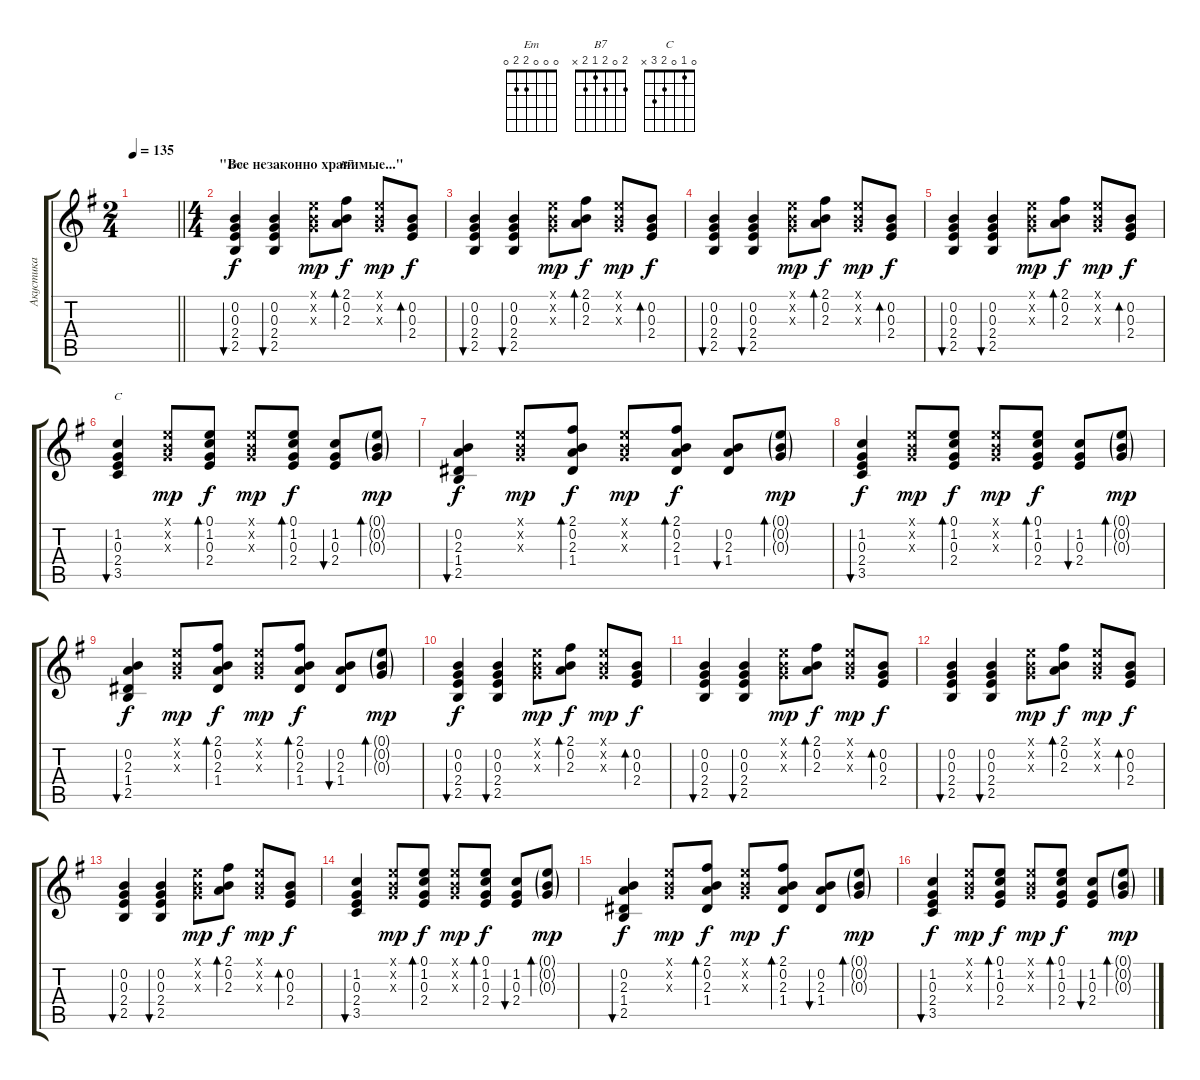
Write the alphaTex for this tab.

\track ("Акустика" "Акустика") {instrument acousticguitarsteel}
\staff {score tabs}
\tuning (E4 B3 G3 D3 A2 E2) {hide}
\chord ("Em" 0 0 0 2 2 0)
\chord ("B7" 2 0 2 1 2 x)
\chord ("C" 0 1 0 2 3 x)
\ts (2 4)
\tempo 135
\clef g2
\barLineRight lightlight
\ks eminor
|
\ts (4 4)
\section ("" "\"Все незаконно хранимые...\"")
(0.2 0.3 2.4 2.5).4{bu 60 ch "Em"} (0.2 0.3 2.4 2.5).4{bu 30} (0.1{x} 0.2{x} 0.3{x}).8{dy mp} (2.1 0.2 2.3).8{bd 30 ch "B7" dy f} (0.1{x} 0.2{x} 0.3{x}).8{dy mp} (0.2 0.3 2.4).8{bd 30 dy f} |
(0.2 0.3 2.4 2.5).4{bu 60} (0.2 0.3 2.4 2.5).4{bu 30} (0.1{x} 0.2{x} 0.3{x}).8{dy mp} (2.1 0.2 2.3).8{bd 30 dy f} (0.1{x} 0.2{x} 0.3{x}).8{dy mp} (0.2 0.3 2.4).8{bd 30 dy f} |
(0.2 0.3 2.4 2.5).4{bu 60} (0.2 0.3 2.4 2.5).4{bu 30} (0.1{x} 0.2{x} 0.3{x}).8{dy mp} (2.1 0.2 2.3).8{bd 30 dy f} (0.1{x} 0.2{x} 0.3{x}).8{dy mp} (0.2 0.3 2.4).8{bd 30 dy f} |
(0.2 0.3 2.4 2.5).4{bu 60} (0.2 0.3 2.4 2.5).4{bu 30} (0.1{x} 0.2{x} 0.3{x}).8{dy mp} (2.1 0.2 2.3).8{bd 30 dy f} (0.1{x} 0.2{x} 0.3{x}).8{dy mp} (0.2 0.3 2.4).8{bd 30 dy f} |
(1.2 0.3 2.4 3.5).4{bu 30 ch "C"} (0.1{x} 0.2{x} 0.3{x}).8{dy mp} (0.1 1.2 0.3 2.4).8{bd 30 dy f} (0.1{x} 0.2{x} 0.3{x}).8{dy mp} (0.1 1.2 0.3 2.4).8{bd 30 dy f} (1.2 0.3 2.4).8{bu 30} (0.1{g} 0.2{g} 0.3{g}).8{bd 30 dy mp} |
(0.2 2.3 1.4 2.5).4{bu 30 dy f} (0.1{x} 0.2{x} 0.3{x}).8{dy mp} (2.1 0.2 2.3 1.4).8{bd 30 dy f} (0.1{x} 0.2{x} 0.3{x}).8{dy mp} (2.1 0.2 2.3 1.4).8{bd 30 dy f} (0.2 2.3 1.4).8{bu 30} (0.1{g} 0.2{g} 0.3{g}).8{bd 30 dy mp} |
(1.2 0.3 2.4 3.5).4{bu 30 dy f} (0.1{x} 0.2{x} 0.3{x}).8{dy mp} (0.1 1.2 0.3 2.4).8{bd 30 dy f} (0.1{x} 0.2{x} 0.3{x}).8{dy mp} (0.1 1.2 0.3 2.4).8{bd 30 dy f} (1.2 0.3 2.4).8{bu 30} (0.1{g} 0.2{g} 0.3{g}).8{bd 30 dy mp} |
(0.2 2.3 1.4 2.5).4{bu 30 dy f} (0.1{x} 0.2{x} 0.3{x}).8{dy mp} (2.1 0.2 2.3 1.4).8{bd 30 dy f} (0.1{x} 0.2{x} 0.3{x}).8{dy mp} (2.1 0.2 2.3 1.4).8{bd 30 dy f} (0.2 2.3 1.4).8{bu 30} (0.1{g} 0.2{g} 0.3{g}).8{bd 30 dy mp} |
(0.2 0.3 2.4 2.5).4{bu 60 dy f} (0.2 0.3 2.4 2.5).4{bu 30} (0.1{x} 0.2{x} 0.3{x}).8{dy mp} (2.1 0.2 2.3).8{bd 30 dy f} (0.1{x} 0.2{x} 0.3{x}).8{dy mp} (0.2 0.3 2.4).8{bd 30 dy f} |
(0.2 0.3 2.4 2.5).4{bu 60} (0.2 0.3 2.4 2.5).4{bu 30} (0.1{x} 0.2{x} 0.3{x}).8{dy mp} (2.1 0.2 2.3).8{bd 30 dy f} (0.1{x} 0.2{x} 0.3{x}).8{dy mp} (0.2 0.3 2.4).8{bd 30 dy f} |
(0.2 0.3 2.4 2.5).4{bu 60} (0.2 0.3 2.4 2.5).4{bu 30} (0.1{x} 0.2{x} 0.3{x}).8{dy mp} (2.1 0.2 2.3).8{bd 30 dy f} (0.1{x} 0.2{x} 0.3{x}).8{dy mp} (0.2 0.3 2.4).8{bd 30 dy f} |
(0.2 0.3 2.4 2.5).4{bu 60} (0.2 0.3 2.4 2.5).4{bu 30} (0.1{x} 0.2{x} 0.3{x}).8{dy mp} (2.1 0.2 2.3).8{bd 30 dy f} (0.1{x} 0.2{x} 0.3{x}).8{dy mp} (0.2 0.3 2.4).8{bd 30 dy f} |
(1.2 0.3 2.4 3.5).4{bu 30} (0.1{x} 0.2{x} 0.3{x}).8{dy mp} (0.1 1.2 0.3 2.4).8{bd 30 dy f} (0.1{x} 0.2{x} 0.3{x}).8{dy mp} (0.1 1.2 0.3 2.4).8{bd 30 dy f} (1.2 0.3 2.4).8{bu 30} (0.1{g} 0.2{g} 0.3{g}).8{bd 30 dy mp} |
(0.2 2.3 1.4 2.5).4{bu 30 dy f} (0.1{x} 0.2{x} 0.3{x}).8{dy mp} (2.1 0.2 2.3 1.4).8{bd 30 dy f} (0.1{x} 0.2{x} 0.3{x}).8{dy mp} (2.1 0.2 2.3 1.4).8{bd 30 dy f} (0.2 2.3 1.4).8{bu 30} (0.1{g} 0.2{g} 0.3{g}).8{bd 30 dy mp} |
(1.2 0.3 2.4 3.5).4{bu 30 dy f} (0.1{x} 0.2{x} 0.3{x}).8{dy mp} (0.1 1.2 0.3 2.4).8{bd 30 dy f} (0.1{x} 0.2{x} 0.3{x}).8{dy mp} (0.1 1.2 0.3 2.4).8{bd 30 dy f} (1.2 0.3 2.4).8{bu 30} (0.1{g} 0.2{g} 0.3{g}).8{bd 30 dy mp}
